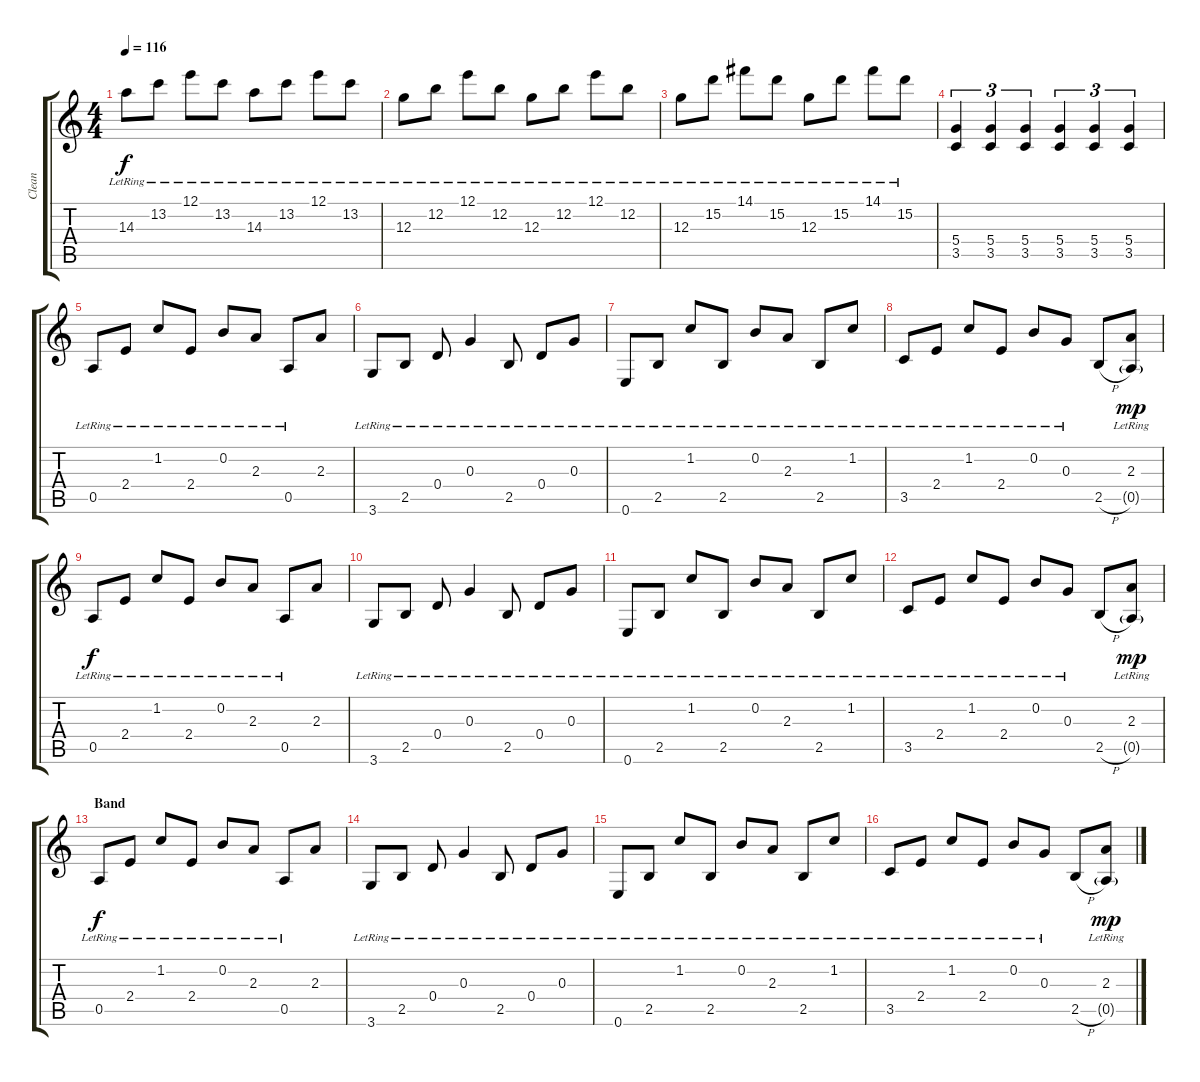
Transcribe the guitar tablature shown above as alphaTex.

\track ("Clean" "Clean") {instrument electricguitarclean}
\staff {score tabs}
\tuning (E4 B3 G3 D3 A2 E2) {hide}
\ts (4 4)
\tempo 116
\clef g2
\ks c
14.3{lr}.8{dy f} 13.2{lr}.8 12.1{lr}.8 13.2{lr}.8 14.3{lr}.8 13.2{lr}.8 12.1{lr}.8 13.2{lr}.8 |
12.3{lr}.8 12.2{lr}.8 12.1{lr}.8 12.2{lr}.8 12.3{lr}.8 12.2{lr}.8 12.1{lr}.8 12.2{lr}.8 |
12.3{lr}.8 15.2{lr}.8 14.1{lr}.8 15.2{lr}.8 12.3{lr}.8 15.2{lr}.8 14.1{lr}.8 15.2{lr}.8 |
(5.4 3.5).4{tu (3 2)} (5.4 3.5).4{tu (3 2)} (5.4 3.5).4{tu (3 2)} (5.4 3.5).4{tu (3 2)} (5.4 3.5).4{tu (3 2)} (5.4 3.5).4{tu (3 2)} |
0.5{lr}.8{instrument electricguitarclean} 2.4{lr}.8 1.2{lr}.8 2.4{lr}.8 0.2{lr}.8 2.3{lr}.8 0.5{lr}.8 2.3.8 |
3.6{lr}.8 2.5{lr}.8 0.4{lr}.8 0.3{lr}.4 2.5{lr}.8 0.4{lr}.8 0.3{lr}.8 |
0.6{lr}.8 2.5{lr}.8 1.2{lr}.8 2.5{lr}.8 0.2{lr}.8 2.3{lr}.8 2.5{lr}.8 1.2{lr}.8 |
3.5{lr}.8 2.4{lr}.8 1.2{lr}.8 2.4{lr}.8 0.2{lr}.8 0.3{lr}.8 2.5{h}.8 (2.3{lr} 0.5{g}).8{dy mp} |
0.5{lr}.8{dy f} 2.4{lr}.8 1.2{lr}.8 2.4{lr}.8 0.2{lr}.8 2.3{lr}.8 0.5{lr}.8 2.3.8 |
3.6{lr}.8 2.5{lr}.8 0.4{lr}.8 0.3{lr}.4 2.5{lr}.8 0.4{lr}.8 0.3{lr}.8 |
0.6{lr}.8 2.5{lr}.8 1.2{lr}.8 2.5{lr}.8 0.2{lr}.8 2.3{lr}.8 2.5{lr}.8 1.2{lr}.8 |
3.5{lr}.8 2.4{lr}.8 1.2{lr}.8 2.4{lr}.8 0.2{lr}.8 0.3{lr}.8 2.5{h}.8 (2.3{lr} 0.5{g}).8{dy mp} |
\section ("" "Band")
0.5{lr}.8{dy f} 2.4{lr}.8 1.2{lr}.8 2.4{lr}.8 0.2{lr}.8 2.3{lr}.8 0.5{lr}.8 2.3.8 |
3.6{lr}.8 2.5{lr}.8 0.4{lr}.8 0.3{lr}.4 2.5{lr}.8 0.4{lr}.8 0.3{lr}.8 |
0.6{lr}.8 2.5{lr}.8 1.2{lr}.8 2.5{lr}.8 0.2{lr}.8 2.3{lr}.8 2.5{lr}.8 1.2{lr}.8 |
3.5{lr}.8 2.4{lr}.8 1.2{lr}.8 2.4{lr}.8 0.2{lr}.8 0.3{lr}.8 2.5{h}.8 (2.3{lr} 0.5{g}).8{dy mp}
